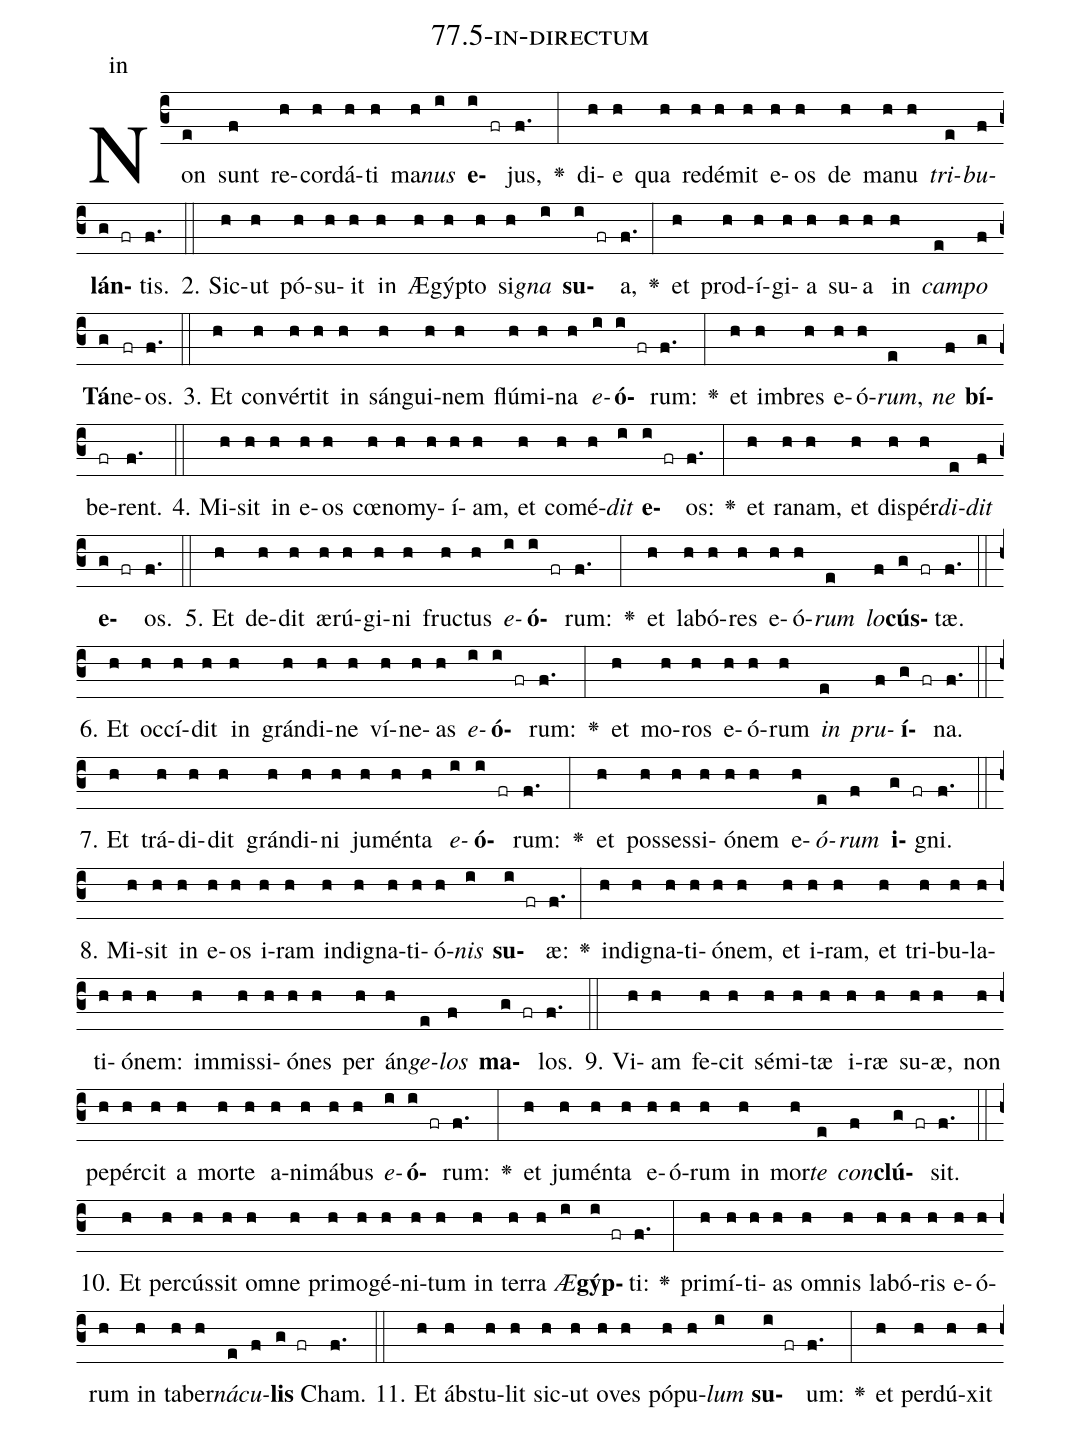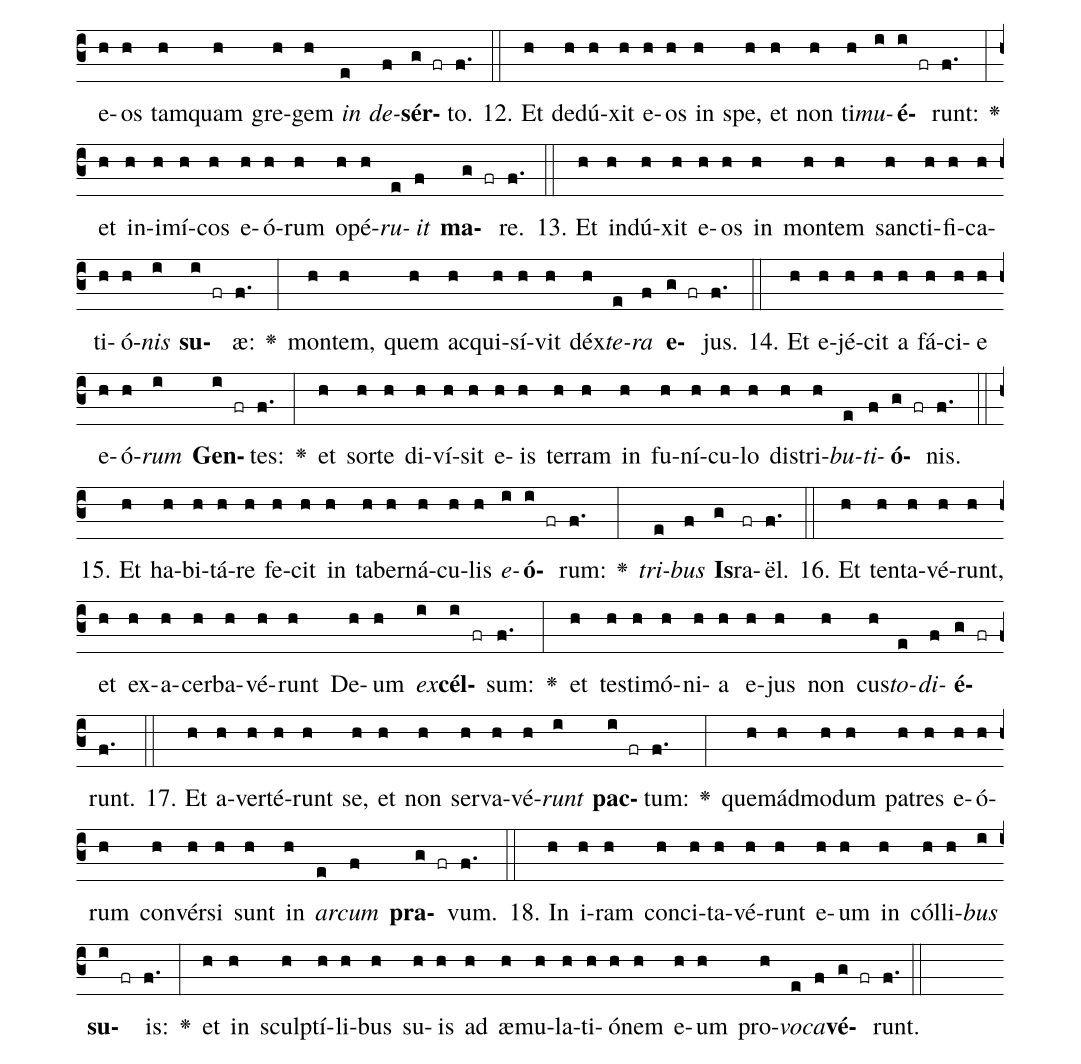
name: 77.5-in-directum;
annotation: in;
%%
(c3)Non(e) sunt(f) re(h)cor(h)dá(h)ti(h) ma(h)<i>nus</i>(i) <b>e</b>(i fr)jus,(f.) <v>\greheightstar</v>(:) di(h)e(h) qua(h) red(h)é(h)mit(h) e(h)os(h) de(h) ma(h)nu(h) <i>tri</i>(e)<i>bu</i>(f)<b>lán</b>(g fr)tis.(f.) (::)
2. Sic(h)ut(h) pó(h)su(h)it(h) in(h) Æ(h)gýp(h)to(h) si(h)<i>gna</i>(i) <b>su</b>(i fr)a,(f.) <v>\greheightstar</v>(:) et(h) prod(h)í(h)gi(h)a(h) su(h)a(h) in(h) <i>cam</i>(e)<i>po</i>(f) <b>Tá</b>(g)ne(fr)os.(f.) (::)
3. Et(h) con(h)vér(h)tit(h) in(h) sán(h)gui(h)nem(h) flú(h)mi(h)na(h) <i>e</i>(i)<b>ó</b>(i fr)rum:(f.) <v>\greheightstar</v>(:) et(h) im(h)bres(h) e(h)ó(h)<i>rum</i>,(e) <i>ne</i>(f) <b>bí</b>(g)be(fr)rent.(f.) (::)
4. Mi(h)sit(h) in(h) e(h)os(h) cœ(h)no(h)my(h)í(h)am,(h) et(h) com(h)é(h)<i>dit</i>(i) <b>e</b>(i fr)os:(f.) <v>\greheightstar</v>(:) et(h) ra(h)nam,(h) et(h) dis(h)pér(h)<i>di</i>(e)<i>dit</i>(f) <b>e</b>(g fr)os.(f.) (::)
5. Et(h) de(h)dit(h) æ(h)rú(h)gi(h)ni(h) fruc(h)tus(h) <i>e</i>(i)<b>ó</b>(i fr)rum:(f.) <v>\greheightstar</v>(:) et(h) la(h)bó(h)res(h) e(h)ó(h)<i>rum</i>(e) <i>lo</i>(f)<b>cús</b>(g fr)tæ.(f.) (::)
6. Et(h) oc(h)cí(h)dit(h) in(h) grán(h)di(h)ne(h) ví(h)ne(h)as(h) <i>e</i>(i)<b>ó</b>(i fr)rum:(f.) <v>\greheightstar</v>(:) et(h) mo(h)ros(h) e(h)ó(h)rum(h) <i>in</i>(e) <i>pru</i>(f)<b>í</b>(g fr)na.(f.) (::)
7. Et(h) trá(h)di(h)dit(h) grán(h)di(h)ni(h) ju(h)mén(h)ta(h) <i>e</i>(i)<b>ó</b>(i fr)rum:(f.) <v>\greheightstar</v>(:) et(h) pos(h)ses(h)si(h)ó(h)nem(h) e(h)<i>ó</i>(e)<i>rum</i>(f) <b>i</b>(g fr)gni.(f.) (::)
8. Mi(h)sit(h) in(h) e(h)os(h) i(h)ram(h) in(h)di(h)gna(h)ti(h)ó(h)<i>nis</i>(i) <b>su</b>(i fr)æ:(f.) <v>\greheightstar</v>(:) in(h)di(h)gna(h)ti(h)ó(h)nem,(h) et(h) i(h)ram,(h) et(h) tri(h)bu(h)la(h)ti(h)ó(h)nem:(h) im(h)mis(h)si(h)ó(h)nes(h) per(h) án(h)<i>ge</i>(e)<i>los</i>(f) <b>ma</b>(g fr)los.(f.) (::)
9. Vi(h)am(h) fe(h)cit(h) sé(h)mi(h)tæ(h) i(h)ræ(h) su(h)æ,(h) non(h) pe(h)pér(h)cit(h) a(h) mor(h)te(h) a(h)ni(h)má(h)bus(h) <i>e</i>(i)<b>ó</b>(i fr)rum:(f.) <v>\greheightstar</v>(:) et(h) ju(h)mén(h)ta(h) e(h)ó(h)rum(h) in(h) mor(h)<i>te</i>(e) <i>con</i>(f)<b>clú</b>(g fr)sit.(f.) (::)
10. Et(h) per(h)cús(h)sit(h) om(h)ne(h) pri(h)mo(h)gé(h)ni(h)tum(h) in(h) ter(h)ra(h) <i>Æ</i>(i)<b>gýp</b>(i fr)ti:(f.) <v>\greheightstar</v>(:) pri(h)mí(h)ti(h)as(h) om(h)nis(h) la(h)bó(h)ris(h) e(h)ó(h)rum(h) in(h) ta(h)ber(h)<i>ná</i>(e)<i>cu</i>(f)<b>lis</b>(g fr) Cham.(f.) (::)
11. Et(h) ábs(h)tu(h)lit(h) sic(h)ut(h) o(h)ves(h) pó(h)pu(h)<i>lum</i>(i) <b>su</b>(i fr)um:(f.) <v>\greheightstar</v>(:) et(h) per(h)dú(h)xit(h) e(h)os(h) tam(h)quam(h) gre(h)gem(h) <i>in</i>(e) <i>de</i>(f)<b>sér</b>(g fr)to.(f.) (::)
12. Et(h) de(h)dú(h)xit(h) e(h)os(h) in(h) spe,(h) et(h) non(h) ti(h)<i>mu</i>(i)<b>é</b>(i fr)runt:(f.) <v>\greheightstar</v>(:) et(h) in(h)i(h)mí(h)cos(h) e(h)ó(h)rum(h) o(h)pé(h)<i>ru</i>(e)<i>it</i>(f) <b>ma</b>(g fr)re.(f.) (::)
13. Et(h) in(h)dú(h)xit(h) e(h)os(h) in(h) mon(h)tem(h) sanc(h)ti(h)fi(h)ca(h)ti(h)ó(h)<i>nis</i>(i) <b>su</b>(i fr)æ:(f.) <v>\greheightstar</v>(:) mon(h)tem,(h) quem(h) ac(h)qui(h)sí(h)vit(h) déx(h)<i>te</i>(e)<i>ra</i>(f) <b>e</b>(g fr)jus.(f.) (::)
14. Et(h) e(h)jé(h)cit(h) a(h) fá(h)ci(h)e(h) e(h)ó(h)<i>rum</i>(i) <b>Gen</b>(i fr)tes:(f.) <v>\greheightstar</v>(:) et(h) sor(h)te(h) di(h)ví(h)sit(h) e(h)is(h) ter(h)ram(h) in(h) fu(h)ní(h)cu(h)lo(h) dis(h)tri(h)<i>bu</i>(e)<i>ti</i>(f)<b>ó</b>(g fr)nis.(f.) (::)
15. Et(h) ha(h)bi(h)tá(h)re(h) fe(h)cit(h) in(h) ta(h)ber(h)ná(h)cu(h)lis(h) <i>e</i>(i)<b>ó</b>(i fr)rum:(f.) <v>\greheightstar</v>(:) <i>tri</i>(e)<i>bus</i>(f) <b>Is</b>(g)ra(fr)ël.(f.) (::)
16. Et(h) ten(h)ta(h)vé(h)runt,(h) et(h) ex(h)a(h)cer(h)ba(h)vé(h)runt(h) De(h)um(h) <i>ex</i>(i)<b>cél</b>(i fr)sum:(f.) <v>\greheightstar</v>(:) et(h) tes(h)ti(h)mó(h)ni(h)a(h) e(h)jus(h) non(h) cus(h)<i>to</i>(e)<i>di</i>(f)<b>é</b>(g fr)runt.(f.) (::)
17. Et(h) a(h)ver(h)té(h)runt(h) se,(h) et(h) non(h) ser(h)va(h)vé(h)<i>runt</i>(i) <b>pac</b>(i fr)tum:(f.) <v>\greheightstar</v>(:) quem(h)ád(h)mo(h)dum(h) pa(h)tres(h) e(h)ó(h)rum(h) con(h)vér(h)si(h) sunt(h) in(h) <i>ar</i>(e)<i>cum</i>(f) <b>pra</b>(g fr)vum.(f.) (::)
18. In(h) i(h)ram(h) con(h)ci(h)ta(h)vé(h)runt(h) e(h)um(h) in(h) cól(h)li(h)<i>bus</i>(i) <b>su</b>(i fr)is:(f.) <v>\greheightstar</v>(:) et(h) in(h) sculp(h)tí(h)li(h)bus(h) su(h)is(h) ad(h) æ(h)mu(h)la(h)ti(h)ó(h)nem(h) e(h)um(h) pro(h)<i>vo</i>(e)<i>ca</i>(f)<b>vé</b>(g fr)runt.(f.) (::)
